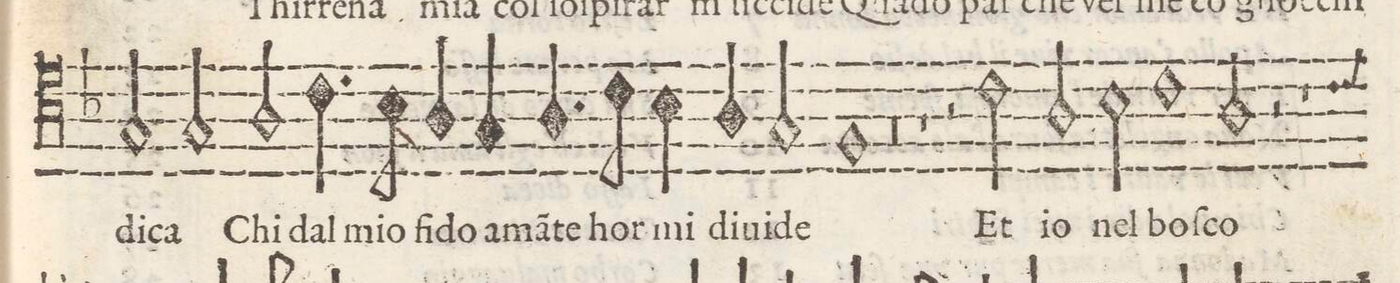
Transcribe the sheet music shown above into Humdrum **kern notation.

**kern	**text
*I"TENORE	*
*clefC4	*
*k[b-]	*
*met(C)	*
*M4/4	*
2G/	di-
2G/	-ca
=52-	=52-
2A/	Chi
4.c\	dal
8B-\	mio
=53-	=53-
4A/	fi-
4G/	-do a-
4.A/	-mã(n)-
8c\	-te hor
=54-	=54-
4B-\	mi
4A/	di-
2G/	-ui-
=55-	=55-
1F	-de
=56-	=56-
0r	.
=57-	=57-
=58-	=58-
1r	.
=59-	=59-
2r	.
2c\	Et
=60-	=60-
2A/	io
2B-\	nel
=61-	=61-
1c	bo-
=62-	=62-
2A/	-ſco
2r	.
=63-	=63-
1r	.
=64-	=64-
*-	*-
